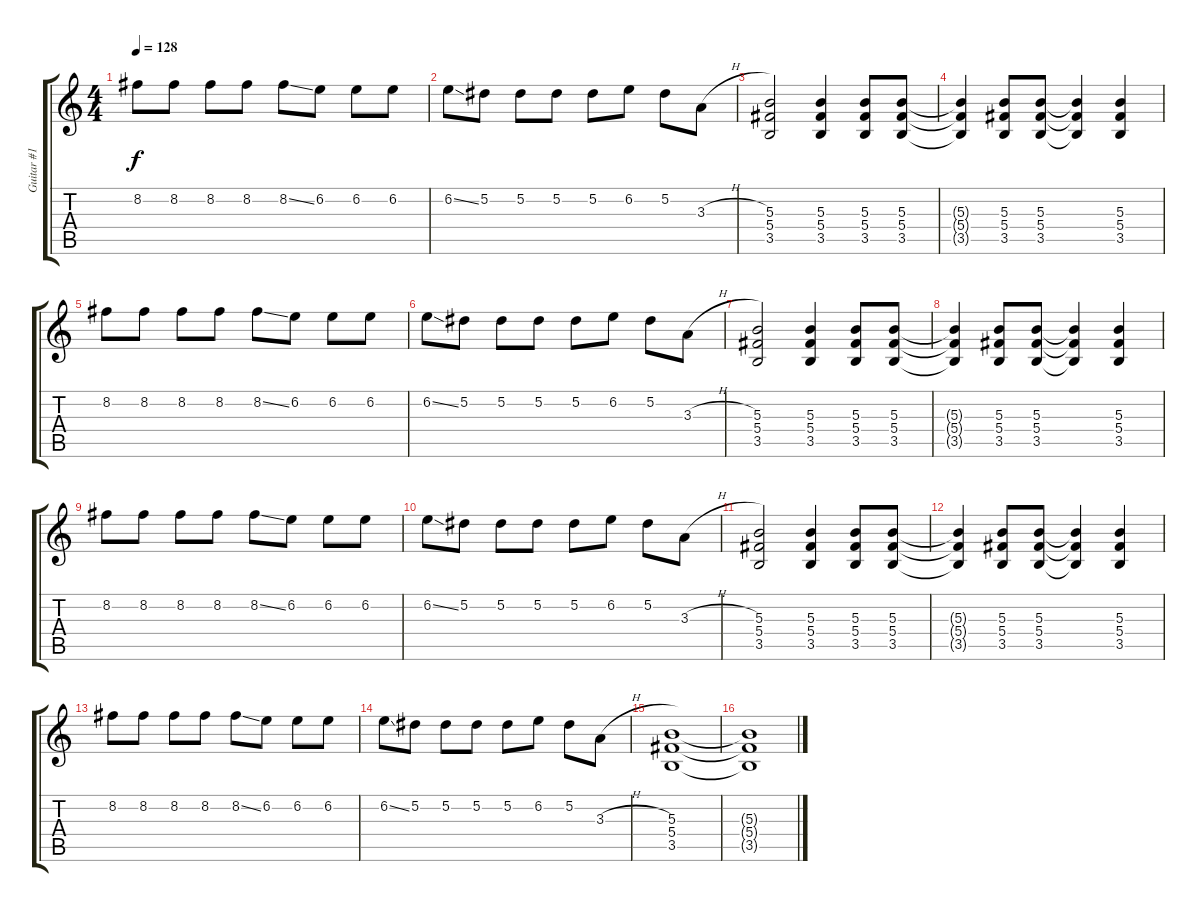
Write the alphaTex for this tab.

\track ("Guitar #1 - Pat Callahan" "Guitar #1 ") {instrument electricguitarclean}
\staff {score tabs}
\tuning (Eb4 Bb3 Gb3 Db3 Ab2 Db2) {hide}
\ts (4 4)
\tempo 128
\clef g2
\ks c
8.2.8{dy f} 8.2.8 8.2.8 8.2.8 8.2{ss}.8 6.2.8 6.2.8 6.2.8 |
6.2{ss}.8 5.2.8 5.2.8 5.2.8 5.2.8 6.2.8 5.2.8 3.3{h}.8 |
(5.3 5.4 3.5).2 (5.3 5.4 3.5).4 (5.3 5.4 3.5).8 (5.3 5.4 3.5).8 |
(5.3{t} 5.4{t} 3.5{t}).4 (5.3 5.4 3.5).8 (5.3 5.4 3.5).8 (5.3{t} 5.4{t} 3.5{t}).4 (5.3 5.4 3.5).4 |
8.2.8 8.2.8 8.2.8 8.2.8 8.2{ss}.8 6.2.8 6.2.8 6.2.8 |
6.2{ss}.8 5.2.8 5.2.8 5.2.8 5.2.8 6.2.8 5.2.8 3.3{h}.8 |
(5.3 5.4 3.5).2 (5.3 5.4 3.5).4 (5.3 5.4 3.5).8 (5.3 5.4 3.5).8 |
(5.3{t} 5.4{t} 3.5{t}).4 (5.3 5.4 3.5).8 (5.3 5.4 3.5).8 (5.3{t} 5.4{t} 3.5{t}).4 (5.3 5.4 3.5).4 |
8.2.8 8.2.8 8.2.8 8.2.8 8.2{ss}.8 6.2.8 6.2.8 6.2.8 |
6.2{ss}.8 5.2.8 5.2.8 5.2.8 5.2.8 6.2.8 5.2.8 3.3{h}.8 |
(5.3 5.4 3.5).2 (5.3 5.4 3.5).4 (5.3 5.4 3.5).8 (5.3 5.4 3.5).8 |
(5.3{t} 5.4{t} 3.5{t}).4 (5.3 5.4 3.5).8 (5.3 5.4 3.5).8 (5.3{t} 5.4{t} 3.5{t}).4 (5.3 5.4 3.5).4 |
8.2.8 8.2.8 8.2.8 8.2.8 8.2{ss}.8 6.2.8 6.2.8 6.2.8 |
6.2{ss}.8 5.2.8 5.2.8 5.2.8 5.2.8 6.2.8 5.2.8 3.3{h}.8 |
(5.3 5.4 3.5).1 |
(5.3{t} 5.4{t} 3.5{t}).1
